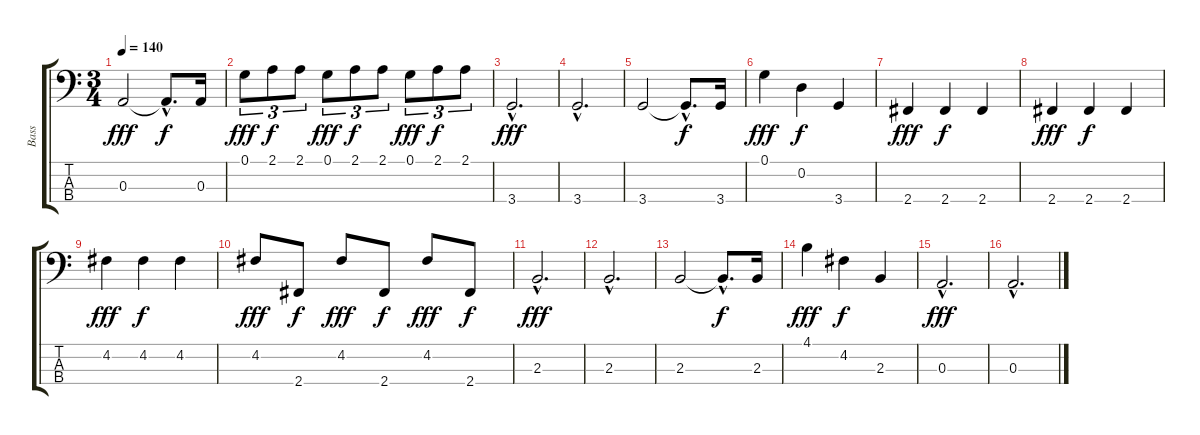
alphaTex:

\track ("Bass" "Bass") {instrument electricbasspick}
\staff {score tabs}
\tuning (G2 D2 A1 E1) {hide}
\ts (3 4)
\tempo 140
\clef f4
\ks c
0.3.2{dy fff} 0.3{hac t}.8{d dy f} 0.3.16 |
0.1.8{tu (3 2) dy fff} 2.1.8{tu (3 2) dy f} 2.1.8{tu (3 2)} 0.1.8{tu (3 2) dy fff} 2.1.8{tu (3 2) dy f} 2.1.8{tu (3 2)} 0.1.8{tu (3 2) dy fff} 2.1.8{tu (3 2) dy f} 2.1.8{tu (3 2)} |
3.4{hac}.2{d dy fff} |
3.4{hac}.2{d} |
3.4.2 3.4{hac t}.8{d dy f} 3.4.16 |
0.1.4{dy fff} 0.2.4{dy f} 3.4.4 |
2.4.4{dy fff} 2.4.4{dy f} 2.4.4 |
2.4.4{dy fff} 2.4.4{dy f} 2.4.4 |
4.2.4{dy fff} 4.2.4{dy f} 4.2.4 |
4.2.8{dy fff} 2.4.8{dy f} 4.2.8{dy fff} 2.4.8{dy f} 4.2.8{dy fff} 2.4.8{dy f} |
2.3{hac}.2{d dy fff} |
2.3{hac}.2{d} |
2.3.2 2.3{hac t}.8{d dy f} 2.3.16 |
4.1.4{dy fff} 4.2.4{dy f} 2.3.4 |
0.3{hac}.2{d dy fff} |
0.3{hac}.2{d}
